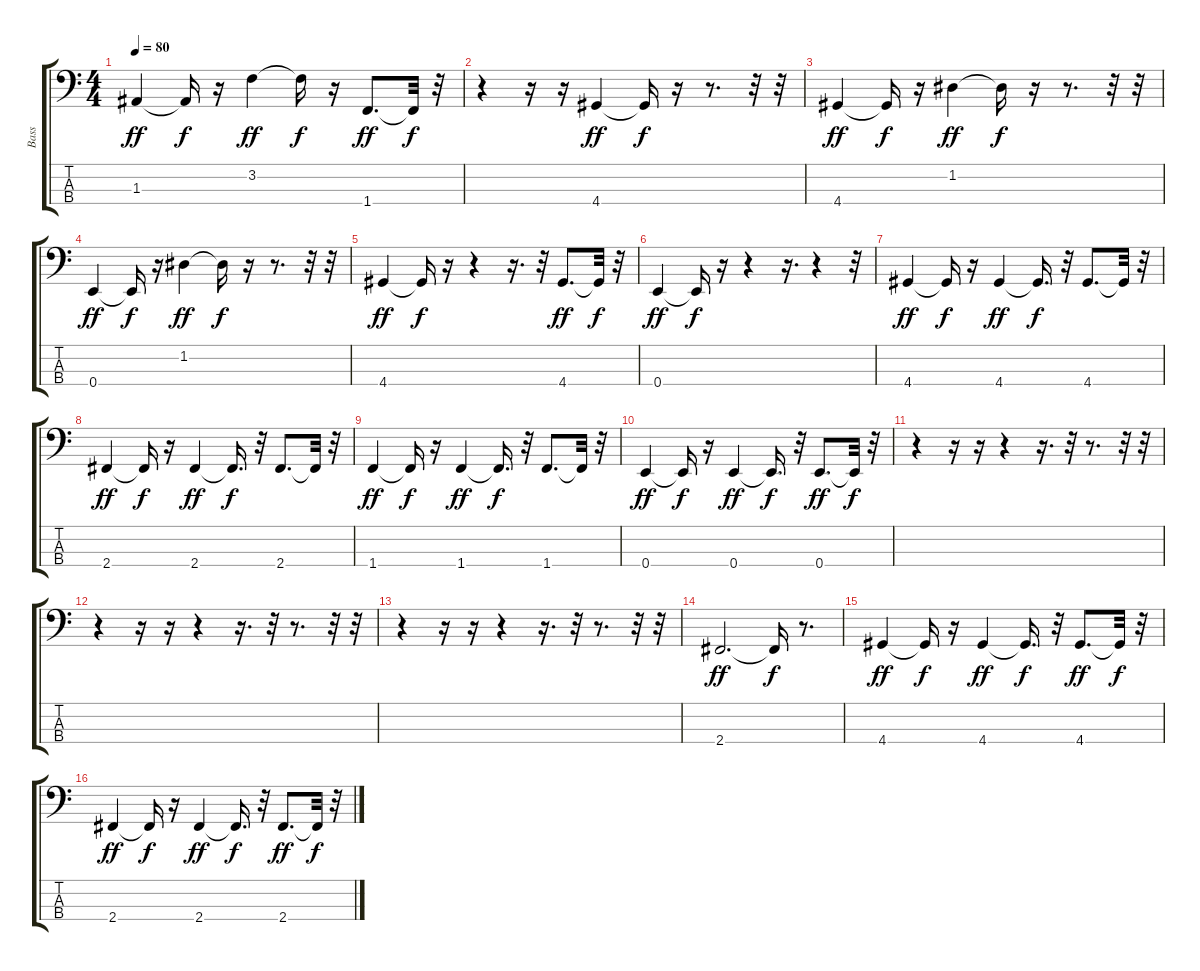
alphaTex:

\track ("Bass" "Bass") {instrument acousticbass}
\staff {score tabs}
\tuning (G2 D2 A1 E1) {hide}
\ts (4 4)
\tempo 80
\clef f4
\ks c
1.3.4{dy ff} 1.3{t}.16{dy f} r.16 3.2.4{dy ff} 3.2{t}.16{dy f} r.16 1.4.8{d dy ff} 1.4{t}.32{dy f} r.32 |
r.4 r.16 r.16 4.4.4{dy ff} 4.4{t}.16{dy f} r.16 r.8{d} r.32 r.32 |
4.4.4{dy ff} 4.4{t}.16{dy f} r.16 1.2.4{dy ff} 1.2{t}.16{dy f} r.16 r.8{d} r.32 r.32 |
0.4.4{dy ff} 0.4{t}.16{dy f} r.16 1.2.4{dy ff} 1.2{t}.16{dy f} r.16 r.8{d} r.32 r.32 |
4.4.4{dy ff} 4.4{t}.16{dy f} r.16 r.4 r.16{d} r.32 4.4.8{d dy ff} 4.4{t}.32{dy f} r.32 |
0.4.4{dy ff} 0.4{t}.16{dy f} r.16 r.4 r.16{d} r.4 r.32 |
4.4.4{dy ff} 4.4{t}.16{dy f} r.16 4.4.4{dy ff} 4.4{t}.16{d dy f} r.32 4.4.8{d} 4.4{t}.32 r.32 |
2.4.4{dy ff} 2.4{t}.16{dy f} r.16 2.4.4{dy ff} 2.4{t}.16{d dy f} r.32 2.4.8{d} 2.4{t}.32 r.32 |
1.4.4{dy ff} 1.4{t}.16{dy f} r.16 1.4.4{dy ff} 1.4{t}.16{d dy f} r.32 1.4.8{d} 1.4{t}.32 r.32 |
0.4.4{dy ff} 0.4{t}.16{dy f} r.16 0.4.4{dy ff} 0.4{t}.16{d dy f} r.32 0.4.8{d dy ff} 0.4{t}.32{dy f} r.32 |
r.4 r.16 r.16 r.4 r.16{d} r.32 r.8{d} r.32 r.32 |
r.4 r.16 r.16 r.4 r.16{d} r.32 r.8{d} r.32 r.32 |
r.4 r.16 r.16 r.4 r.16{d} r.32 r.8{d} r.32 r.32 |
2.4.2{d dy ff} 2.4{t}.16{dy f} r.8{d} |
4.4.4{dy ff} 4.4{t}.16{dy f} r.16 4.4.4{dy ff} 4.4{t}.16{d dy f} r.32 4.4.8{d dy ff} 4.4{t}.32{dy f} r.32 |
2.4.4{dy ff} 2.4{t}.16{dy f} r.16 2.4.4{dy ff} 2.4{t}.16{d dy f} r.32 2.4.8{d dy ff} 2.4{t}.32{dy f} r.32
